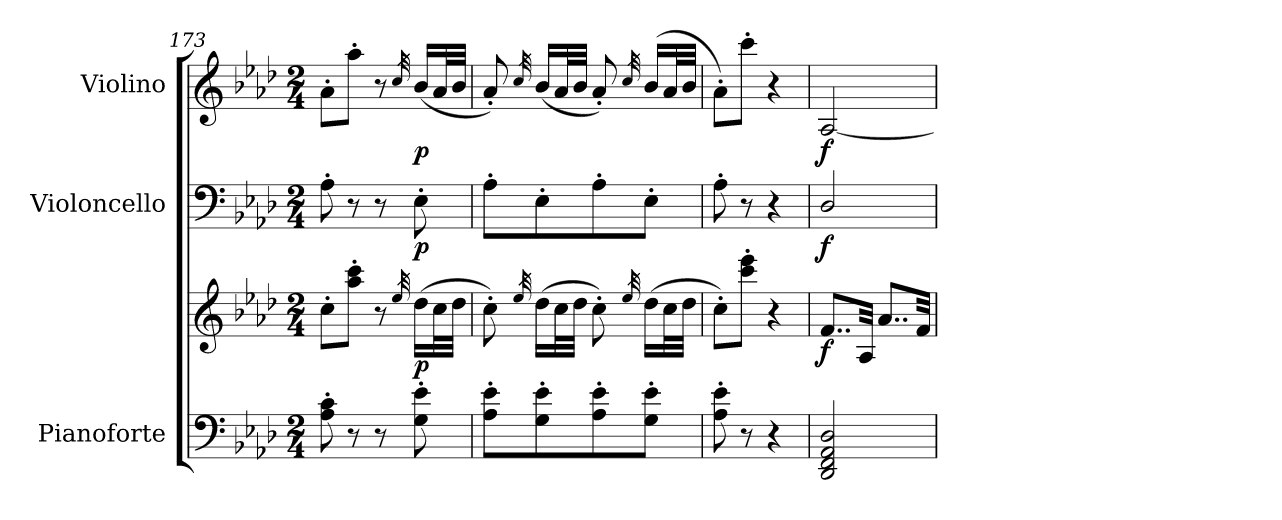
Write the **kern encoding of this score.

**kern	**kern	**dynam	**kern	**dynam	**kern	**dynam
*part3	*part3	*part3	*part2	*part2	*part1	*part1
*staff4	*staff3	*staff3/4	*staff2	*staff2	*staff1	*staff1
*I"Pianoforte	*	*	*I"Violoncello	*	*I"Violino	*
*I'Pno	*	*	*	*	*	*
!!LO:PB:g=z
*clefF4	*clefG2	*	*clefF4	*	*clefG2	*
*k[b-e-a-d-]	*k[b-e-a-d-]	*	*k[b-e-a-d-]	*	*k[b-e-a-d-]	*
*A-:	*A-:	*	*A-:	*	*A-:	*
*M2/4	*M2/4	*	*M2/4	*	*M2/4	*
=173	=173	=173	=173	=173	=173	=173
8A-\' 8c\'	8cc'\L	.	8A-'\	.	8a-'\L	.
8r	8aa-\' 8ccc\'J	.	8r	.	8aa-'\J	.
8r	8r	.	8r	.	8r	.
.	32qee-/	.	.	.	32qcc/	.
!	!	!LO:DY:b	!	!LO:DY:b	!	!LO:DY:b
8G\' 8e-\'	(>16dd-\LL	p	8E-'\	p	(<16b-/LL	p
.	32cc\L	.	.	.	32a-/L	.
.	32dd-\JJJ	.	.	.	32b-/JJJ	.
=174	=174	=174	=174	=174	=174	=174
8A-\' 8e-\'L	8cc'\)	.	8A-'\L	.	8a-'/)	.
.	32qee-/	.	.	.	32qcc/	.
8G\' 8e-\'	(>16dd-\LL	.	8E-'\	.	(<16b-/LL	.
.	32cc\L	.	.	.	32a-/L	.
.	32dd-\JJJ	.	.	.	32b-/JJJ	.
8A-\' 8e-\'	8cc'\)	.	8A-'\	.	8a-'/)	.
.	32qee-/	.	.	.	32qcc/	.
8G\' 8e-\'J	(>16dd-\LL	.	8E-'\J	.	(<16b-/LL	.
.	32cc\L	.	.	.	32a-/L	.
.	32dd-\JJJ	.	.	.	32b-/JJJ	.
=175	=175	=175	=175	=175	=175	=175
8A-\' 8e-\'	8cc'\L)	.	8A-'\	.	8a-'\L)	.
8r	8ccc\' 8eee-\'J	.	8r	.	8ccc'\J	.
4r	4r	.	4r	.	4r	.
=176	=176	=176	=176	=176	=176	=176
!	!	!LO:DY:b	!	!LO:DY:b	!	!LO:DY:b
2DD-/ 2FF/ 2AA-/ 2D-/	8..f/L	f	2D-/	f	[2A-/	f
.	32A-/Jkk	.	.	.	.	.
.	8..a-/L	.	.	.	.	.
.	32f/Jkk	.	.	.	.	.
=	=	=	=	=	=	=
*-	*-	*-	*-	*-	*-	*-
